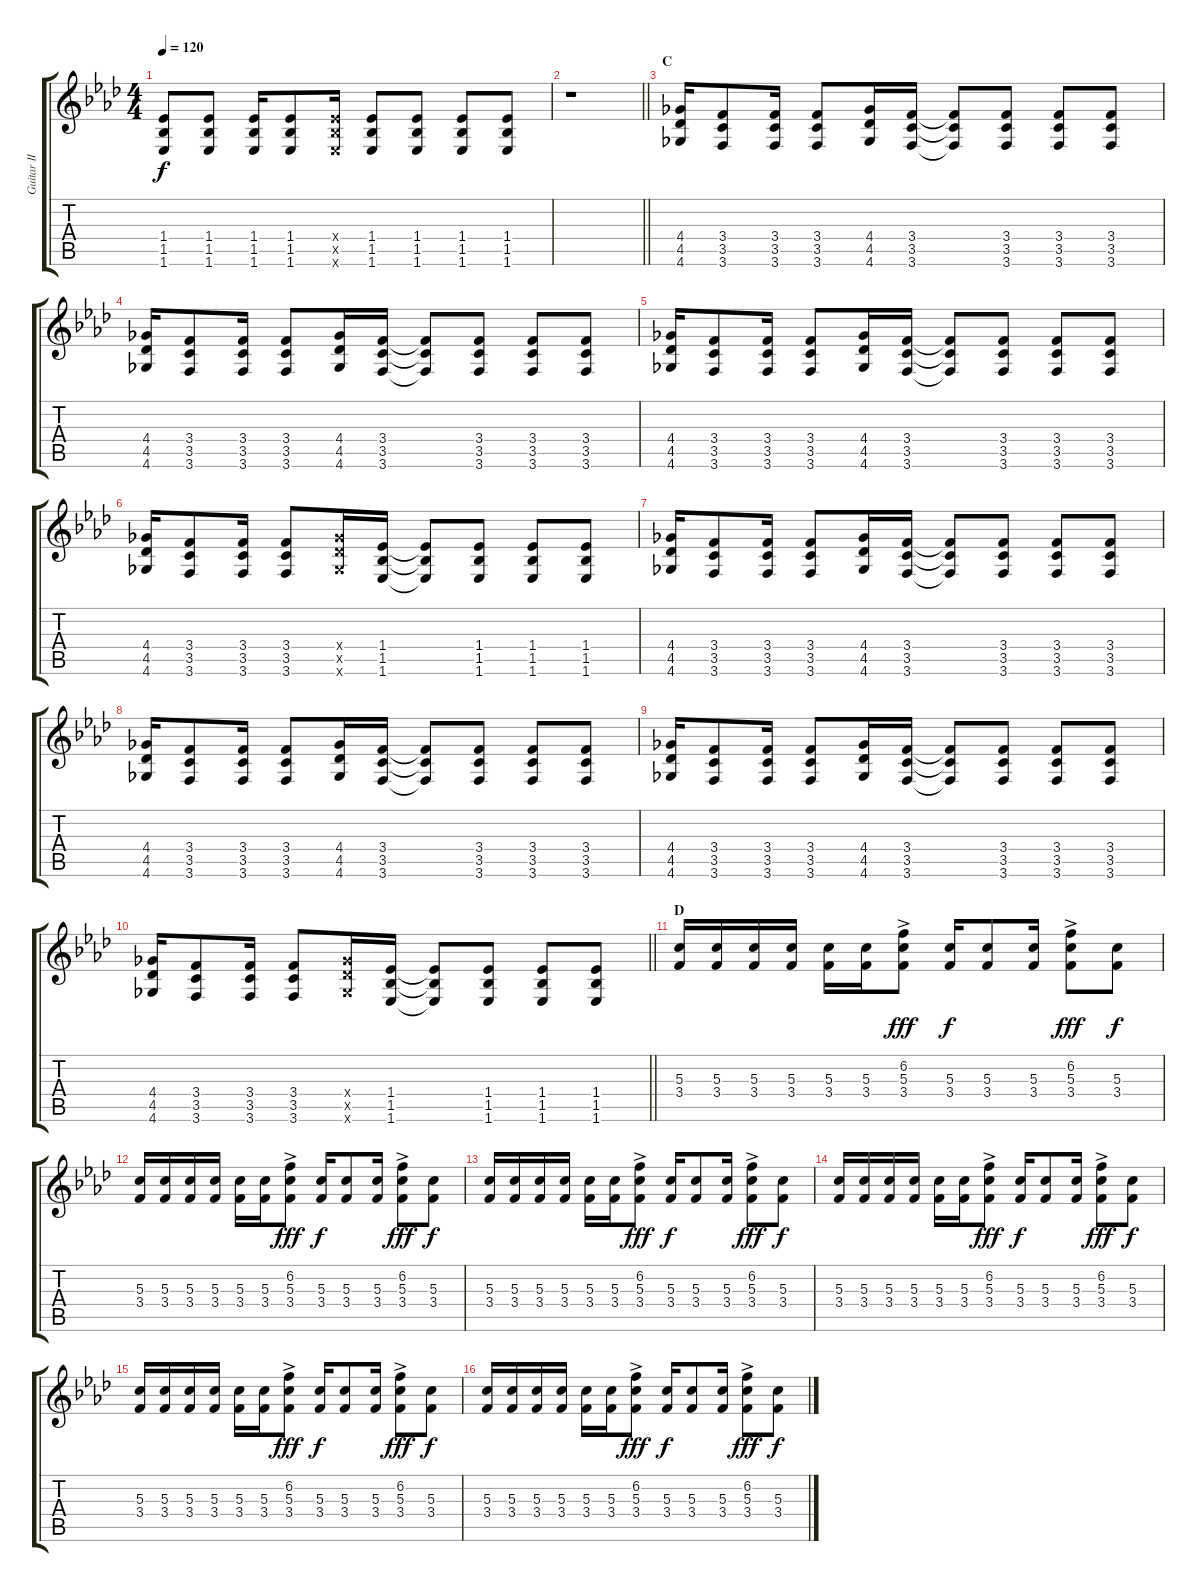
\track ("Guitar II" "Guitar II") {instrument distortionguitar}
\staff {score tabs}
\tuning (E4 B3 G3 D3 A2 D2) {hide}
\ts (4 4)
\tempo 120
\clef g2
\ks fminor
(1.4 1.5 1.6).8{dy f} (1.4 1.5 1.6).8 (1.4 1.5 1.6).16 (1.4 1.5 1.6).8 (1.4{x} 1.5{x} 1.6{x}).16 (1.4 1.5 1.6).8 (1.4 1.5 1.6).8 (1.4 1.5 1.6).8 (1.4 1.5 1.6).8 |
\barLineRight lightlight
r.1 |
\section ("" "C")
(4.4 4.5 4.6).16 (3.4 3.5 3.6).8 (3.4 3.5 3.6).16 (3.4 3.5 3.6).8 (4.4 4.5 4.6).16 (3.4 3.5 3.6).16 (3.4{t} 3.5{t} 3.6{t}).8 (3.4 3.5 3.6).8 (3.4 3.5 3.6).8 (3.4 3.5 3.6).8 |
(4.4 4.5 4.6).16 (3.4 3.5 3.6).8 (3.4 3.5 3.6).16 (3.4 3.5 3.6).8 (4.4 4.5 4.6).16 (3.4 3.5 3.6).16 (3.4{t} 3.5{t} 3.6{t}).8 (3.4 3.5 3.6).8 (3.4 3.5 3.6).8 (3.4 3.5 3.6).8 |
(4.4 4.5 4.6).16 (3.4 3.5 3.6).8 (3.4 3.5 3.6).16 (3.4 3.5 3.6).8 (4.4 4.5 4.6).16 (3.4 3.5 3.6).16 (3.4{t} 3.5{t} 3.6{t}).8 (3.4 3.5 3.6).8 (3.4 3.5 3.6).8 (3.4 3.5 3.6).8 |
(4.4 4.5 4.6).16 (3.4 3.5 3.6).8 (3.4 3.5 3.6).16 (3.4 3.5 3.6).8 (4.4{x} 4.5{x} 4.6{x}).16 (1.4 1.5 1.6).16 (1.4{t} 1.5{t} 1.6{t}).8 (1.4 1.5 1.6).8 (1.4 1.5 1.6).8 (1.4 1.5 1.6).8 |
(4.4 4.5 4.6).16 (3.4 3.5 3.6).8 (3.4 3.5 3.6).16 (3.4 3.5 3.6).8 (4.4 4.5 4.6).16 (3.4 3.5 3.6).16 (3.4{t} 3.5{t} 3.6{t}).8 (3.4 3.5 3.6).8 (3.4 3.5 3.6).8 (3.4 3.5 3.6).8 |
(4.4 4.5 4.6).16 (3.4 3.5 3.6).8 (3.4 3.5 3.6).16 (3.4 3.5 3.6).8 (4.4 4.5 4.6).16 (3.4 3.5 3.6).16 (3.4{t} 3.5{t} 3.6{t}).8 (3.4 3.5 3.6).8 (3.4 3.5 3.6).8 (3.4 3.5 3.6).8 |
(4.4 4.5 4.6).16 (3.4 3.5 3.6).8 (3.4 3.5 3.6).16 (3.4 3.5 3.6).8 (4.4 4.5 4.6).16 (3.4 3.5 3.6).16 (3.4{t} 3.5{t} 3.6{t}).8 (3.4 3.5 3.6).8 (3.4 3.5 3.6).8 (3.4 3.5 3.6).8 |
\barLineRight lightlight
(4.4 4.5 4.6).16 (3.4 3.5 3.6).8 (3.4 3.5 3.6).16 (3.4 3.5 3.6).8 (4.4{x} 4.5{x} 4.6{x}).16 (1.4 1.5 1.6).16 (1.4{t} 1.5{t} 1.6{t}).8 (1.4 1.5 1.6).8 (1.4 1.5 1.6).8 (1.4 1.5 1.6).8 |
\section ("" "D")
(5.3 3.4).16 (5.3 3.4).16 (5.3 3.4).16 (5.3 3.4).16 (5.3 3.4).16 (5.3 3.4).16 (6.2{ac} 5.3{ac} 3.4{ac}).8{dy fff} (5.3 3.4).16{dy f} (5.3 3.4).8 (5.3 3.4).16 (6.2{ac} 5.3{ac} 3.4{ac}).8{dy fff} (5.3 3.4).8{dy f} |
(5.3 3.4).16 (5.3 3.4).16 (5.3 3.4).16 (5.3 3.4).16 (5.3 3.4).16 (5.3 3.4).16 (6.2{ac} 5.3{ac} 3.4{ac}).8{dy fff} (5.3 3.4).16{dy f} (5.3 3.4).8 (5.3 3.4).16 (6.2{ac} 5.3{ac} 3.4{ac}).8{dy fff} (5.3 3.4).8{dy f} |
(5.3 3.4).16 (5.3 3.4).16 (5.3 3.4).16 (5.3 3.4).16 (5.3 3.4).16 (5.3 3.4).16 (6.2{ac} 5.3{ac} 3.4{ac}).8{dy fff} (5.3 3.4).16{dy f} (5.3 3.4).8 (5.3 3.4).16 (6.2{ac} 5.3{ac} 3.4{ac}).8{dy fff} (5.3 3.4).8{dy f} |
(5.3 3.4).16 (5.3 3.4).16 (5.3 3.4).16 (5.3 3.4).16 (5.3 3.4).16 (5.3 3.4).16 (6.2{ac} 5.3{ac} 3.4{ac}).8{dy fff} (5.3 3.4).16{dy f} (5.3 3.4).8 (5.3 3.4).16 (6.2{ac} 5.3{ac} 3.4{ac}).8{dy fff} (5.3 3.4).8{dy f} |
(5.3 3.4).16 (5.3 3.4).16 (5.3 3.4).16 (5.3 3.4).16 (5.3 3.4).16 (5.3 3.4).16 (6.2{ac} 5.3{ac} 3.4{ac}).8{dy fff} (5.3 3.4).16{dy f} (5.3 3.4).8 (5.3 3.4).16 (6.2{ac} 5.3{ac} 3.4{ac}).8{dy fff} (5.3 3.4).8{dy f} |
(5.3 3.4).16 (5.3 3.4).16 (5.3 3.4).16 (5.3 3.4).16 (5.3 3.4).16 (5.3 3.4).16 (6.2{ac} 5.3{ac} 3.4{ac}).8{dy fff} (5.3 3.4).16{dy f} (5.3 3.4).8 (5.3 3.4).16 (6.2{ac} 5.3{ac} 3.4{ac}).8{dy fff} (5.3 3.4).8{dy f}
